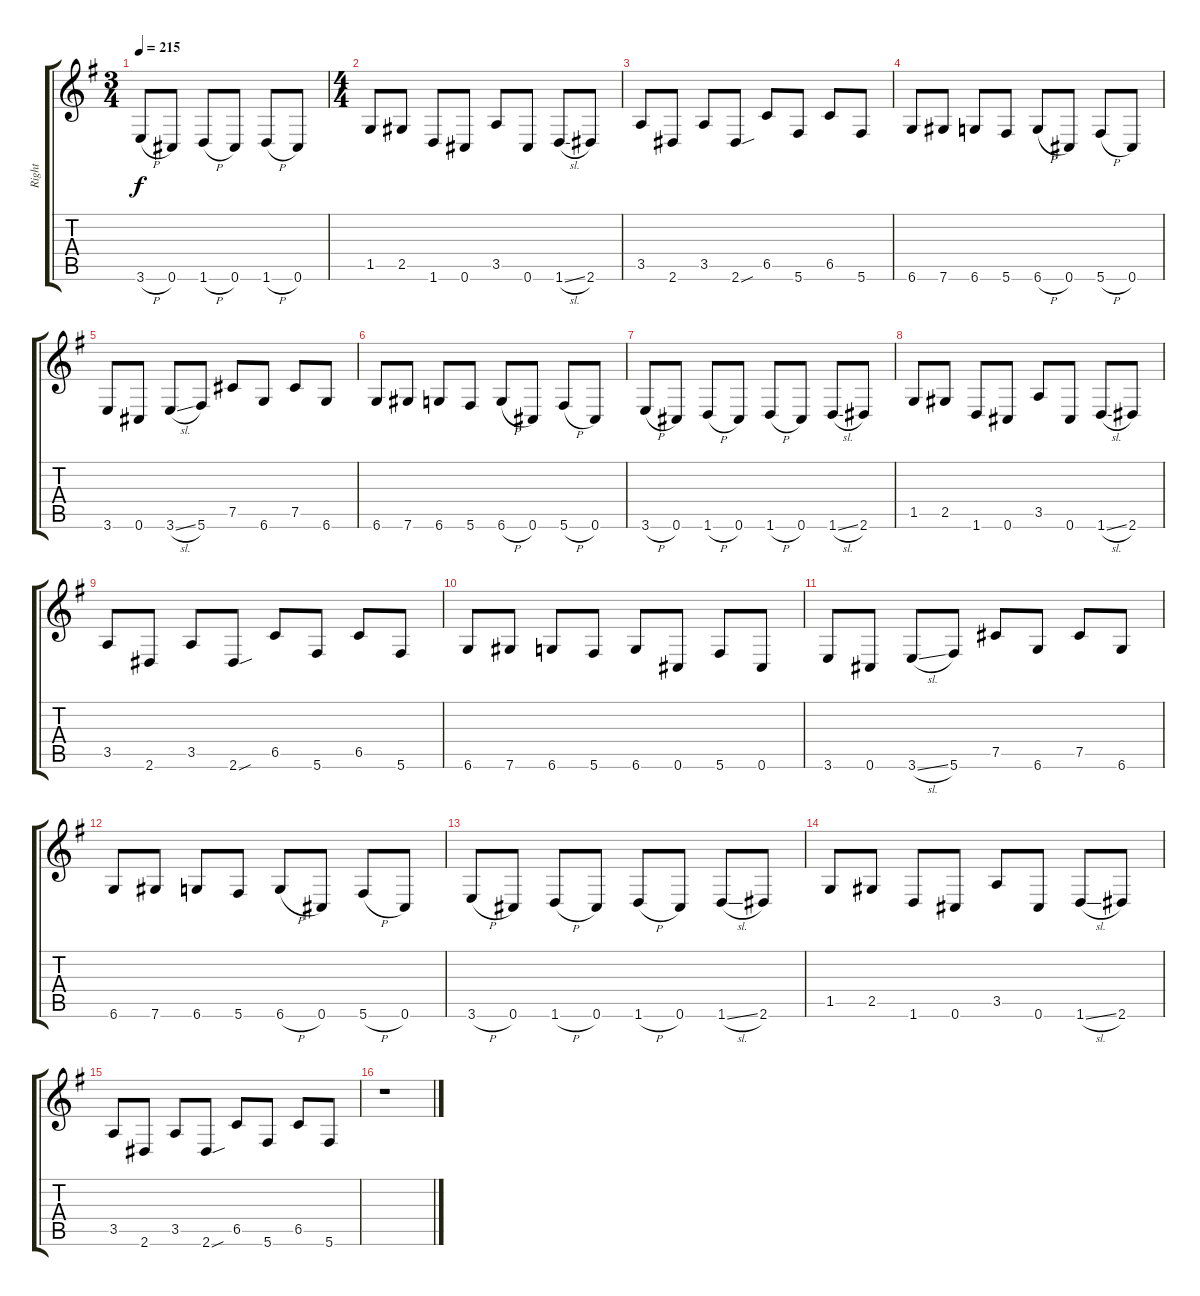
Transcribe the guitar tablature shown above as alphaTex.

\track ("Right" "Right") {instrument distortionguitar}
\staff {score tabs}
\tuning (Db4 Ab3 E3 B2 Gb2 Db2) {hide}
\ts (3 4)
\tempo 215
\clef g2
\ks eminor
3.6{h}.8{dy f} 0.6.8 1.6{h}.8 0.6.8 1.6{h}.8 0.6.8 |
\ts (4 4)
1.5.8 2.5.8 1.6.8 0.6.8 3.5.8 0.6.8 1.6{sl}.8 2.6.8 |
3.5.8 2.6.8 3.5.8 2.6{sou}.8 6.5.8 5.6.8 6.5.8 5.6.8 |
6.6.8 7.6.8 6.6.8 5.6.8 6.6{h}.8 0.6.8 5.6{h}.8 0.6.8 |
3.6.8 0.6.8 3.6{sl}.8 5.6.8 7.5.8 6.6.8 7.5.8 6.6.8 |
6.6.8 7.6.8 6.6.8 5.6.8 6.6{h}.8 0.6.8 5.6{h}.8 0.6.8 |
3.6{h}.8 0.6.8 1.6{h}.8 0.6.8 1.6{h}.8 0.6.8 1.6{sl}.8 2.6.8 |
1.5.8 2.5.8 1.6.8 0.6.8 3.5.8 0.6.8 1.6{sl}.8 2.6.8 |
3.5.8 2.6.8 3.5.8 2.6{sou}.8 6.5.8 5.6.8 6.5.8 5.6.8 |
6.6.8 7.6.8 6.6.8 5.6.8 6.6.8 0.6.8 5.6.8 0.6.8 |
3.6.8 0.6.8 3.6{sl}.8 5.6.8 7.5.8 6.6.8 7.5.8 6.6.8 |
6.6.8 7.6.8 6.6.8 5.6.8 6.6{h}.8 0.6.8 5.6{h}.8 0.6.8 |
3.6{h}.8 0.6.8 1.6{h}.8 0.6.8 1.6{h}.8 0.6.8 1.6{sl}.8 2.6.8 |
1.5.8 2.5.8 1.6.8 0.6.8 3.5.8 0.6.8 1.6{sl}.8 2.6.8 |
3.5.8 2.6.8 3.5.8 2.6{sou}.8 6.5.8 5.6.8 6.5.8 5.6.8 |
r.1
